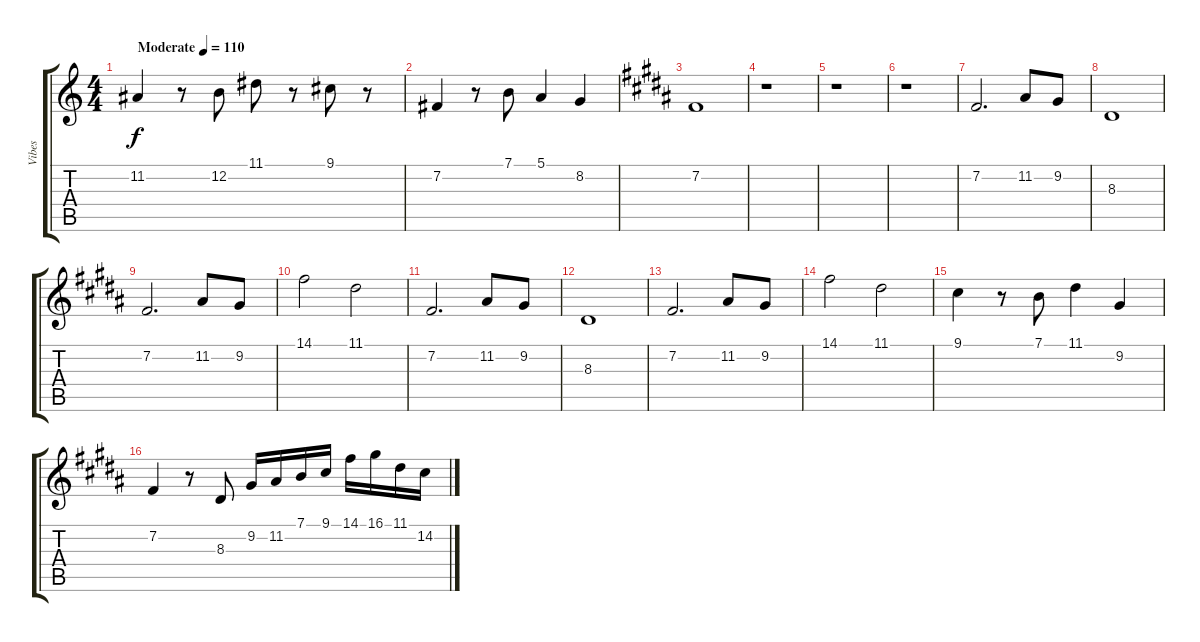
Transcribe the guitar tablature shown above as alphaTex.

\track ("Vibes" "Vibes") {instrument vibraphone}
\staff {score tabs}
\tuning (E4 B3 G3 D3 A2 E2) {hide}
\ts (4 4)
\tempo (110 "Moderate")
\clef g2
\ks c
11.2.4{dy f instrument vibraphone} r.8 12.2.8 11.1.8 r.8 9.1.8 r.8 |
7.2.4 r.8 7.1.8 5.1.4 8.2.4 |
\ks b
7.2.1 |
r.1 |
r.1 |
r.1 |
7.2.2{d} 11.2.8 9.2.8 |
8.3.1 |
7.2.2{d} 11.2.8 9.2.8 |
14.1.2 11.1.2 |
7.2.2{d} 11.2.8 9.2.8 |
8.3.1 |
7.2.2{d} 11.2.8 9.2.8 |
14.1.2 11.1.2 |
9.1.4 r.8 7.1.8 11.1.4 9.2.4 |
7.2.4 r.8 8.3.8 9.2.16 11.2.16 7.1.16 9.1.16 14.1.16 16.1.16 11.1.16 14.2.16
